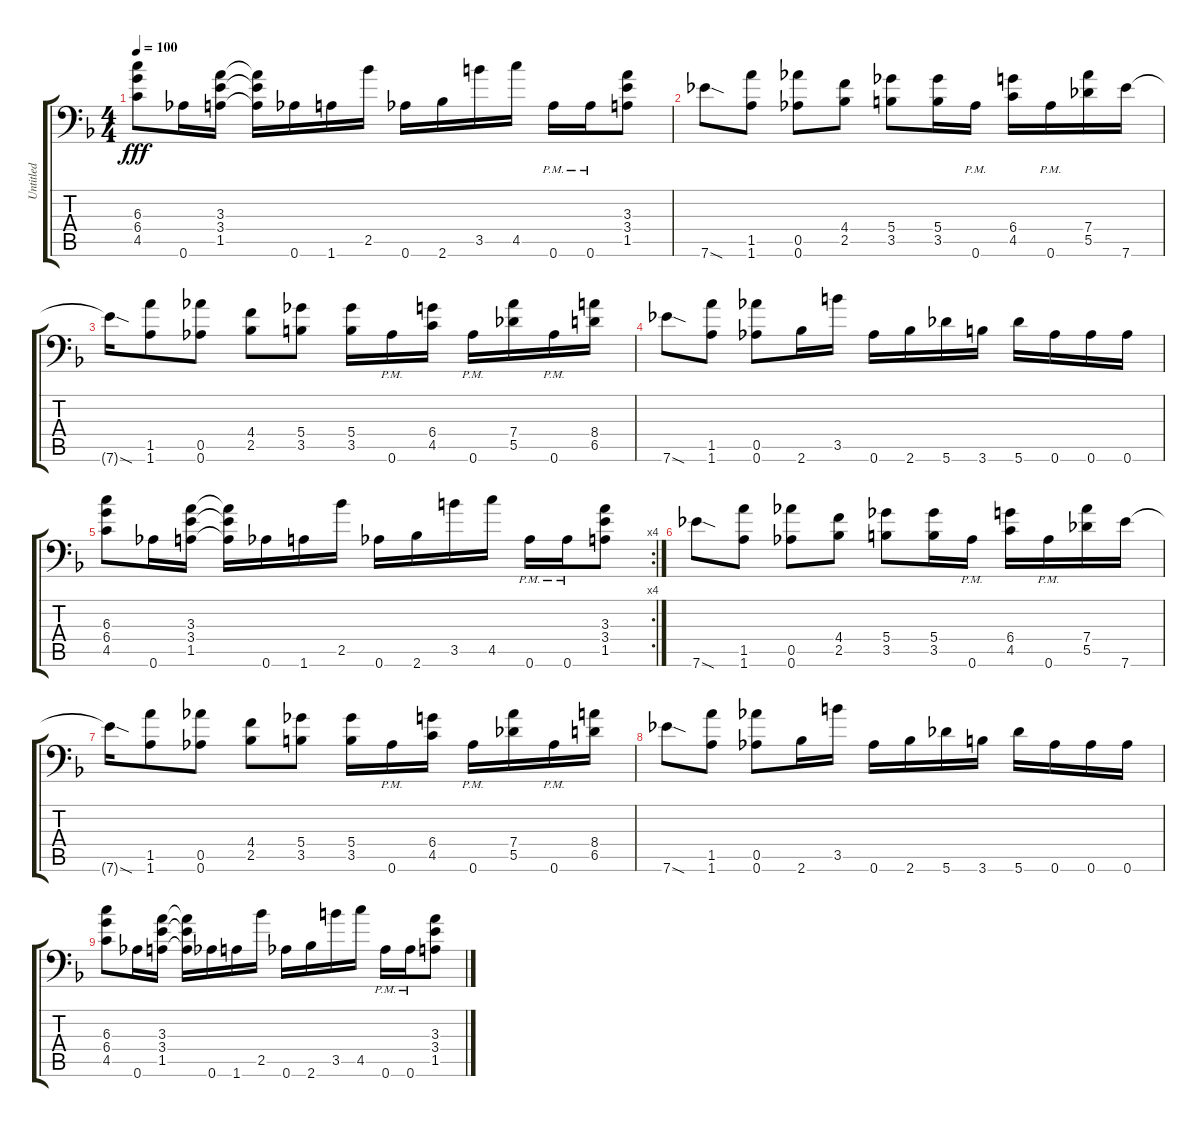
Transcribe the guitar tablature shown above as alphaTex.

\track ("Untitled" "Untitled") {instrument distortionguitar}
\staff {score tabs}
\tuning (Eb4 Bb3 Gb3 Db3 Ab2 Ab1) {hide}
\ts (4 4)
\tempo 100
\clef f4
\ks f
(6.3 6.4 4.5).8{dy fff} 0.6.16{ot 8vb} (3.3 3.4 1.5).16 (3.3{t} 3.4{t} 1.5{t}).16 0.6.16{ot 8vb} 1.6.16{ot 8vb} 2.5.16{ot 8vb} 0.6.16{ot 8vb} 2.6.16{ot 8vb} 3.5.16{ot 8vb} 4.5.16{ot 8vb} 0.6{pm}.16{ot 8vb} 0.6{pm}.16{ot 8vb} (3.3 3.4 1.5).8 |
7.6{sod}.8{ot 8vb} (1.5 1.6).8{ot 8vb} (0.5 0.6).8{ot 8vb} (4.4 2.5).8 (5.4 3.5).8 (5.4 3.5).16 0.6{pm}.16{ot 8vb} (6.4 4.5).16 0.6{pm}.16{ot 8vb} (7.4 5.5).16 7.6.16{ot 8vb} |
7.6{sod t}.16{ot 8vb} (1.5 1.6).8{ot 8vb} (0.5 0.6).8{ot 8vb} (4.4 2.5).8 (5.4 3.5).8 (5.4 3.5).16 0.6{pm}.16{ot 8vb} (6.4 4.5).16 0.6{pm}.16{ot 8vb} (7.4 5.5).16 0.6{pm}.16{ot 8vb} (8.4 6.5).16 |
7.6{sod}.8{ot 8vb} (1.5 1.6).8{ot 8vb} (0.5 0.6).8{ot 8vb} 2.6.16{ot 8vb} 3.5.16{ot 8vb} 0.6.16{ot 8vb} 2.6.16{ot 8vb} 5.6.16{ot 8vb} 3.6.16{ot 8vb} 5.6.16{ot 8vb} 0.6.16{ot 8vb} 0.6.16{ot 8vb} 0.6.16{ot 8vb} |
\rc 4
(6.3 6.4 4.5).8 0.6.16{ot 8vb} (3.3 3.4 1.5).16 (3.3{t} 3.4{t} 1.5{t}).16 0.6.16{ot 8vb} 1.6.16{ot 8vb} 2.5.16{ot 8vb} 0.6.16{ot 8vb} 2.6.16{ot 8vb} 3.5.16{ot 8vb} 4.5.16{ot 8vb} 0.6{pm}.16{ot 8vb} 0.6{pm}.16{ot 8vb} (3.3 3.4 1.5).8 |
7.6{sod}.8{ot 8vb} (1.5 1.6).8{ot 8vb} (0.5 0.6).8{ot 8vb} (4.4 2.5).8 (5.4 3.5).8 (5.4 3.5).16 0.6{pm}.16{ot 8vb} (6.4 4.5).16 0.6{pm}.16{ot 8vb} (7.4 5.5).16 7.6.16{ot 8vb} |
7.6{sod t}.16{ot 8vb} (1.5 1.6).8{ot 8vb} (0.5 0.6).8{ot 8vb} (4.4 2.5).8 (5.4 3.5).8 (5.4 3.5).16 0.6{pm}.16{ot 8vb} (6.4 4.5).16 0.6{pm}.16{ot 8vb} (7.4 5.5).16 0.6{pm}.16{ot 8vb} (8.4 6.5).16 |
7.6{sod}.8{ot 8vb} (1.5 1.6).8{ot 8vb} (0.5 0.6).8{ot 8vb} 2.6.16{ot 8vb} 3.5.16{ot 8vb} 0.6.16{ot 8vb} 2.6.16{ot 8vb} 5.6.16{ot 8vb} 3.6.16{ot 8vb} 5.6.16{ot 8vb} 0.6.16{ot 8vb} 0.6.16{ot 8vb} 0.6.16{ot 8vb} |
(6.3 6.4 4.5).8 0.6.16{ot 8vb} (3.3 3.4 1.5).16 (3.3{t} 3.4{t} 1.5{t}).16 0.6.16{ot 8vb} 1.6.16{ot 8vb} 2.5.16{ot 8vb} 0.6.16{ot 8vb} 2.6.16{ot 8vb} 3.5.16{ot 8vb} 4.5.16{ot 8vb} 0.6{pm}.16{ot 8vb} 0.6{pm}.16{ot 8vb} (3.3 3.4 1.5).8
